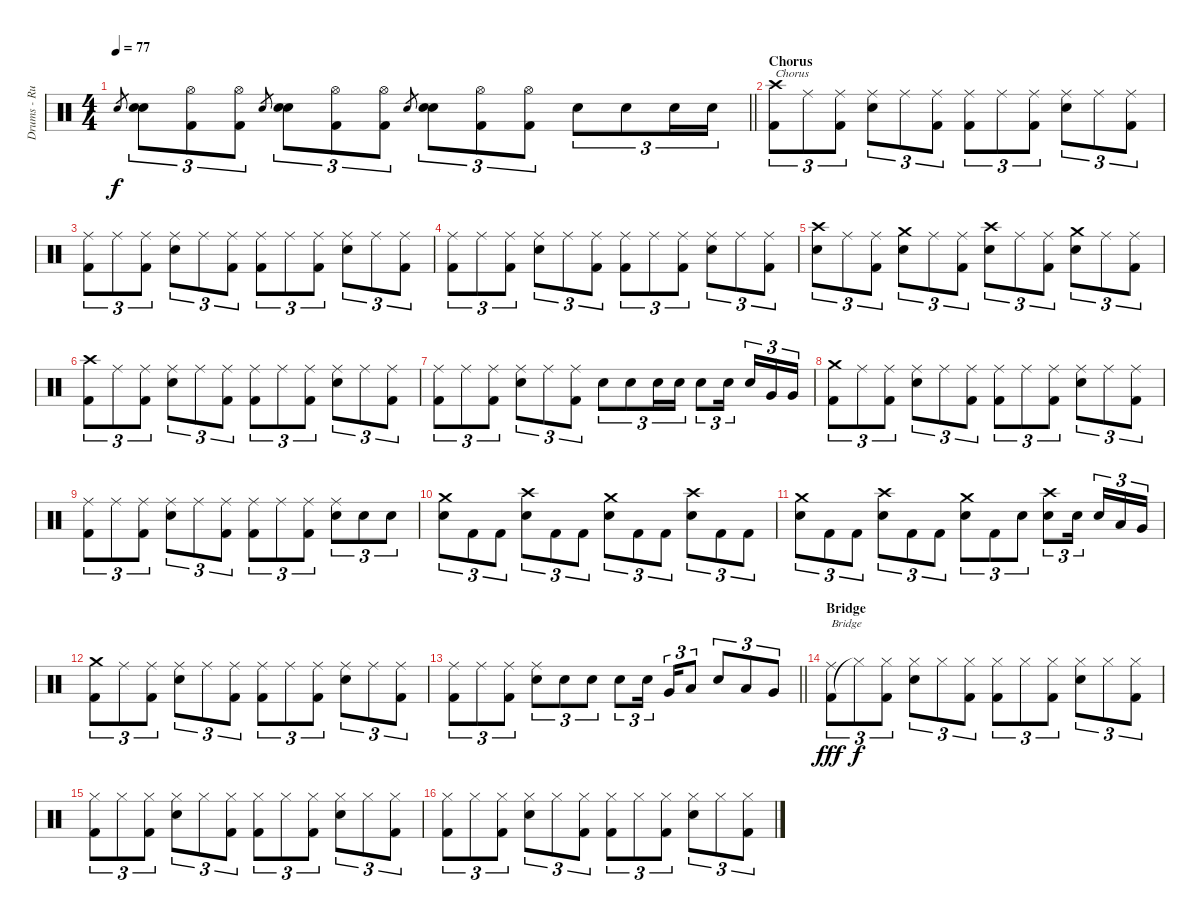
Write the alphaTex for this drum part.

\track ("Drums - Rudd" "Drums - Ru") {instrument percussion}
\staff {score}
\articulation defaults
\ts (4 4)
\tempo 77
\clef neutral
\barLineRight lightlight
\ks c "Electric Snare (hit)".8{gr dy f}
("Electric Snare (hit)" "Electric Snare (hit)").8{tu (3 2)} ("Kick (hit) 2" "Hi-Hat (open)").8{tu (3 2)} ("Kick (hit) 2" "Hi-Hat (open)").8{tu (3 2)} "Electric Snare (hit)".8{gr} ("Electric Snare (hit)" "Electric Snare (hit)").8{tu (3 2)} ("Kick (hit) 2" "Hi-Hat (open)").8{tu (3 2)} ("Kick (hit) 2" "Hi-Hat (open)").8{tu (3 2)} "Electric Snare (hit)".8{gr} ("Electric Snare (hit)" "Electric Snare (hit)").8{tu (3 2)} ("Kick (hit) 2" "Hi-Hat (open)").8{tu (3 2)} ("Kick (hit) 2" "Hi-Hat (open)").8{tu (3 2)} "Electric Snare (hit)".8{tu (3 2)} "Electric Snare (hit)".8{tu (3 2)} "Electric Snare (hit)".16{tu (3 2)} "Electric Snare (hit)".16{tu (3 2)} |
\section ("" "Chorus")
("Kick (hit) 2" "Crash high (hit)").8{tu (3 2) txt "Chorus"} "Ride (middle)".8{tu (3 2)} ("Kick (hit) 2" "Ride (middle)").8{tu (3 2)} ("Electric Snare (hit)" "Ride (middle)").8{tu (3 2)} "Ride (middle)".8{tu (3 2)} ("Kick (hit) 2" "Ride (middle)").8{tu (3 2)} ("Kick (hit) 2" "Ride (middle)").8{tu (3 2)} "Ride (middle)".8{tu (3 2)} ("Kick (hit) 2" "Ride (middle)").8{tu (3 2)} ("Electric Snare (hit)" "Ride (middle)").8{tu (3 2)} "Ride (middle)".8{tu (3 2)} ("Kick (hit) 2" "Ride (middle)").8{tu (3 2)} |
("Kick (hit) 2" "Ride (middle)").8{tu (3 2)} "Ride (middle)".8{tu (3 2)} ("Kick (hit) 2" "Ride (middle)").8{tu (3 2)} ("Electric Snare (hit)" "Ride (middle)").8{tu (3 2)} "Ride (middle)".8{tu (3 2)} ("Kick (hit) 2" "Ride (middle)").8{tu (3 2)} ("Kick (hit) 2" "Ride (middle)").8{tu (3 2)} "Ride (middle)".8{tu (3 2)} ("Kick (hit) 2" "Ride (middle)").8{tu (3 2)} ("Electric Snare (hit)" "Ride (middle)").8{tu (3 2)} "Ride (middle)".8{tu (3 2)} ("Kick (hit) 2" "Ride (middle)").8{tu (3 2)} |
("Kick (hit) 2" "Ride (middle)").8{tu (3 2)} "Ride (middle)".8{tu (3 2)} ("Kick (hit) 2" "Ride (middle)").8{tu (3 2)} ("Electric Snare (hit)" "Ride (middle)").8{tu (3 2)} "Ride (middle)".8{tu (3 2)} ("Kick (hit) 2" "Ride (middle)").8{tu (3 2)} ("Kick (hit) 2" "Ride (middle)").8{tu (3 2)} "Ride (middle)".8{tu (3 2)} ("Kick (hit) 2" "Ride (middle)").8{tu (3 2)} ("Electric Snare (hit)" "Ride (middle)").8{tu (3 2)} "Ride (middle)".8{tu (3 2)} ("Kick (hit) 2" "Ride (middle)").8{tu (3 2)} |
("Electric Snare (hit)" "Crash high (hit)").8{tu (3 2)} "Ride (middle)".8{tu (3 2)} ("Kick (hit) 2" "Ride (middle)").8{tu (3 2)} ("Electric Snare (hit)" "Crash medium (hit)").8{tu (3 2)} "Ride (middle)".8{tu (3 2)} ("Kick (hit) 2" "Ride (middle)").8{tu (3 2)} ("Electric Snare (hit)" "Crash high (hit)").8{tu (3 2)} "Ride (middle)".8{tu (3 2)} ("Kick (hit) 2" "Ride (middle)").8{tu (3 2)} ("Electric Snare (hit)" "Crash medium (hit)").8{tu (3 2)} "Ride (middle)".8{tu (3 2)} ("Kick (hit) 2" "Ride (middle)").8{tu (3 2)} |
("Kick (hit) 2" "Crash high (hit)").8{tu (3 2)} "Ride (middle)".8{tu (3 2)} ("Kick (hit) 2" "Ride (middle)").8{tu (3 2)} ("Electric Snare (hit)" "Ride (middle)").8{tu (3 2)} "Ride (middle)".8{tu (3 2)} ("Kick (hit) 2" "Ride (middle)").8{tu (3 2)} ("Kick (hit) 2" "Ride (middle)").8{tu (3 2)} "Ride (middle)".8{tu (3 2)} ("Kick (hit) 2" "Ride (middle)").8{tu (3 2)} ("Electric Snare (hit)" "Ride (middle)").8{tu (3 2)} "Ride (middle)".8{tu (3 2)} ("Kick (hit) 2" "Ride (middle)").8{tu (3 2)} |
("Kick (hit) 2" "Ride (middle)").8{tu (3 2)} "Ride (middle)".8{tu (3 2)} ("Kick (hit) 2" "Ride (middle)").8{tu (3 2)} ("Electric Snare (hit)" "Ride (middle)").8{tu (3 2)} "Ride (middle)".8{tu (3 2)} ("Kick (hit) 2" "Ride (middle)").8{tu (3 2)} "Electric Snare (hit)".8{tu (3 2)} "Electric Snare (hit)".8{tu (3 2)} "Electric Snare (hit)".16{tu (3 2)} "Electric Snare (hit)".16{tu (3 2)} "Electric Snare (hit)".8{tu (3 2)} "Electric Snare (hit)".16{tu (3 2) beam splitsecondary} "Electric Snare (hit)".16{tu (3 2)} "Very Low Tom (hit)".16{tu (3 2)} "Very Low Tom (hit)".16{tu (3 2)} |
("Kick (hit) 2" "Crash medium (hit)").8{tu (3 2)} "Ride (middle)".8{tu (3 2)} ("Kick (hit) 2" "Ride (middle)").8{tu (3 2)} ("Electric Snare (hit)" "Ride (middle)").8{tu (3 2)} "Ride (middle)".8{tu (3 2)} ("Kick (hit) 2" "Ride (middle)").8{tu (3 2)} ("Kick (hit) 2" "Ride (middle)").8{tu (3 2)} "Ride (middle)".8{tu (3 2)} ("Kick (hit) 2" "Ride (middle)").8{tu (3 2)} ("Electric Snare (hit)" "Ride (middle)").8{tu (3 2)} "Ride (middle)".8{tu (3 2)} ("Kick (hit) 2" "Ride (middle)").8{tu (3 2)} |
("Kick (hit) 2" "Ride (middle)").8{tu (3 2)} "Ride (middle)".8{tu (3 2)} ("Kick (hit) 2" "Ride (middle)").8{tu (3 2)} ("Electric Snare (hit)" "Ride (middle)").8{tu (3 2)} "Ride (middle)".8{tu (3 2)} ("Kick (hit) 2" "Ride (middle)").8{tu (3 2)} ("Kick (hit) 2" "Ride (middle)").8{tu (3 2)} "Ride (middle)".8{tu (3 2)} ("Kick (hit) 2" "Ride (middle)").8{tu (3 2)} ("Electric Snare (hit)" "Ride (middle)").8{tu (3 2)} "Electric Snare (hit)".8{tu (3 2)} "Electric Snare (hit)".8{tu (3 2)} |
("Electric Snare (hit)" "Crash medium (hit)").8{tu (3 2)} "Kick (hit) 2".8{tu (3 2)} "Kick (hit) 2".8{tu (3 2)} ("Electric Snare (hit)" "Crash high (hit)").8{tu (3 2)} "Kick (hit) 2".8{tu (3 2)} "Kick (hit) 2".8{tu (3 2)} ("Electric Snare (hit)" "Crash medium (hit)").8{tu (3 2)} "Kick (hit) 2".8{tu (3 2)} "Kick (hit) 2".8{tu (3 2)} ("Electric Snare (hit)" "Crash high (hit)").8{tu (3 2)} "Kick (hit) 2".8{tu (3 2)} "Kick (hit) 2".8{tu (3 2)} |
("Electric Snare (hit)" "Crash medium (hit)").8{tu (3 2)} "Kick (hit) 2".8{tu (3 2)} "Kick (hit) 2".8{tu (3 2)} ("Electric Snare (hit)" "Crash high (hit)").8{tu (3 2)} "Kick (hit) 2".8{tu (3 2)} "Kick (hit) 2".8{tu (3 2)} ("Electric Snare (hit)" "Crash medium (hit)").8{tu (3 2)} "Kick (hit) 2".8{tu (3 2)} "Electric Snare (hit)".8{tu (3 2)} ("Electric Snare (hit)" "Crash high (hit)").8{tu (3 2)} "Electric Snare (hit)".16{tu (3 2) beam splitsecondary} "Electric Snare (hit)".16{tu (3 2)} "Low Tom (hit)".16{tu (3 2)} "Very Low Tom (hit)".16{tu (3 2)} |
("Kick (hit) 2" "Crash medium (hit)").8{tu (3 2)} "Ride (middle)".8{tu (3 2)} ("Kick (hit) 2" "Ride (middle)").8{tu (3 2)} ("Electric Snare (hit)" "Ride (middle)").8{tu (3 2)} "Ride (middle)".8{tu (3 2)} ("Kick (hit) 2" "Ride (middle)").8{tu (3 2)} ("Kick (hit) 2" "Ride (middle)").8{tu (3 2)} "Ride (middle)".8{tu (3 2)} ("Kick (hit) 2" "Ride (middle)").8{tu (3 2)} ("Electric Snare (hit)" "Ride (middle)").8{tu (3 2)} "Ride (middle)".8{tu (3 2)} ("Kick (hit) 2" "Ride (middle)").8{tu (3 2)} |
\barLineRight lightlight
("Kick (hit) 2" "Ride (middle)").8{tu (3 2)} "Ride (middle)".8{tu (3 2)} ("Kick (hit) 2" "Ride (middle)").8{tu (3 2)} ("Electric Snare (hit)" "Ride (middle)").8{tu (3 2)} "Electric Snare (hit)".8{tu (3 2)} "Electric Snare (hit)".8{tu (3 2)} "Electric Snare (hit)".8{tu (3 2)} "Electric Snare (hit)".16{tu (3 2) beam splitsecondary} "Very Low Tom (hit)".16{tu (3 2)} "Low Floor Tom (hit)".8{tu (3 2)} "Electric Snare (hit)".8{tu (3 2)} "Low Tom (hit)".8{tu (3 2)} "Very Low Tom (hit)".8{tu (3 2)} |
\section ("" "Bridge")
("Kick (hit) 2" "Ride (middle)").8{tu (3 2) txt "Bridge" dy fff} "Hi-Hat (closed)"{t}.8{tu (3 2) dy f} ("Kick (hit) 2" "Hi-Hat (closed)").8{tu (3 2)} ("Electric Snare (hit)" "Hi-Hat (closed)").8{tu (3 2)} "Hi-Hat (closed)".8{tu (3 2)} ("Kick (hit) 2" "Hi-Hat (closed)").8{tu (3 2)} ("Kick (hit) 2" "Hi-Hat (closed)").8{tu (3 2)} "Hi-Hat (closed)".8{tu (3 2)} ("Kick (hit) 2" "Hi-Hat (closed)").8{tu (3 2)} ("Electric Snare (hit)" "Hi-Hat (closed)").8{tu (3 2)} "Hi-Hat (closed)".8{tu (3 2)} ("Kick (hit) 2" "Hi-Hat (closed)").8{tu (3 2)} |
("Kick (hit) 2" "Hi-Hat (closed)").8{tu (3 2)} "Hi-Hat (closed)".8{tu (3 2)} ("Kick (hit) 2" "Hi-Hat (closed)").8{tu (3 2)} ("Electric Snare (hit)" "Hi-Hat (closed)").8{tu (3 2)} "Hi-Hat (closed)".8{tu (3 2)} ("Kick (hit) 2" "Hi-Hat (closed)").8{tu (3 2)} ("Kick (hit) 2" "Hi-Hat (closed)").8{tu (3 2)} "Hi-Hat (closed)".8{tu (3 2)} ("Kick (hit) 2" "Hi-Hat (closed)").8{tu (3 2)} ("Electric Snare (hit)" "Hi-Hat (closed)").8{tu (3 2)} "Hi-Hat (closed)".8{tu (3 2)} ("Kick (hit) 2" "Hi-Hat (closed)").8{tu (3 2)} |
("Kick (hit) 2" "Hi-Hat (closed)").8{tu (3 2)} "Hi-Hat (closed)".8{tu (3 2)} ("Kick (hit) 2" "Hi-Hat (closed)").8{tu (3 2)} ("Electric Snare (hit)" "Hi-Hat (closed)").8{tu (3 2)} "Hi-Hat (closed)".8{tu (3 2)} ("Kick (hit) 2" "Hi-Hat (closed)").8{tu (3 2)} ("Kick (hit) 2" "Hi-Hat (closed)").8{tu (3 2)} "Hi-Hat (closed)".8{tu (3 2)} ("Kick (hit) 2" "Hi-Hat (closed)").8{tu (3 2)} ("Electric Snare (hit)" "Hi-Hat (closed)").8{tu (3 2)} "Hi-Hat (closed)".8{tu (3 2)} ("Kick (hit) 2" "Hi-Hat (closed)").8{tu (3 2)}
